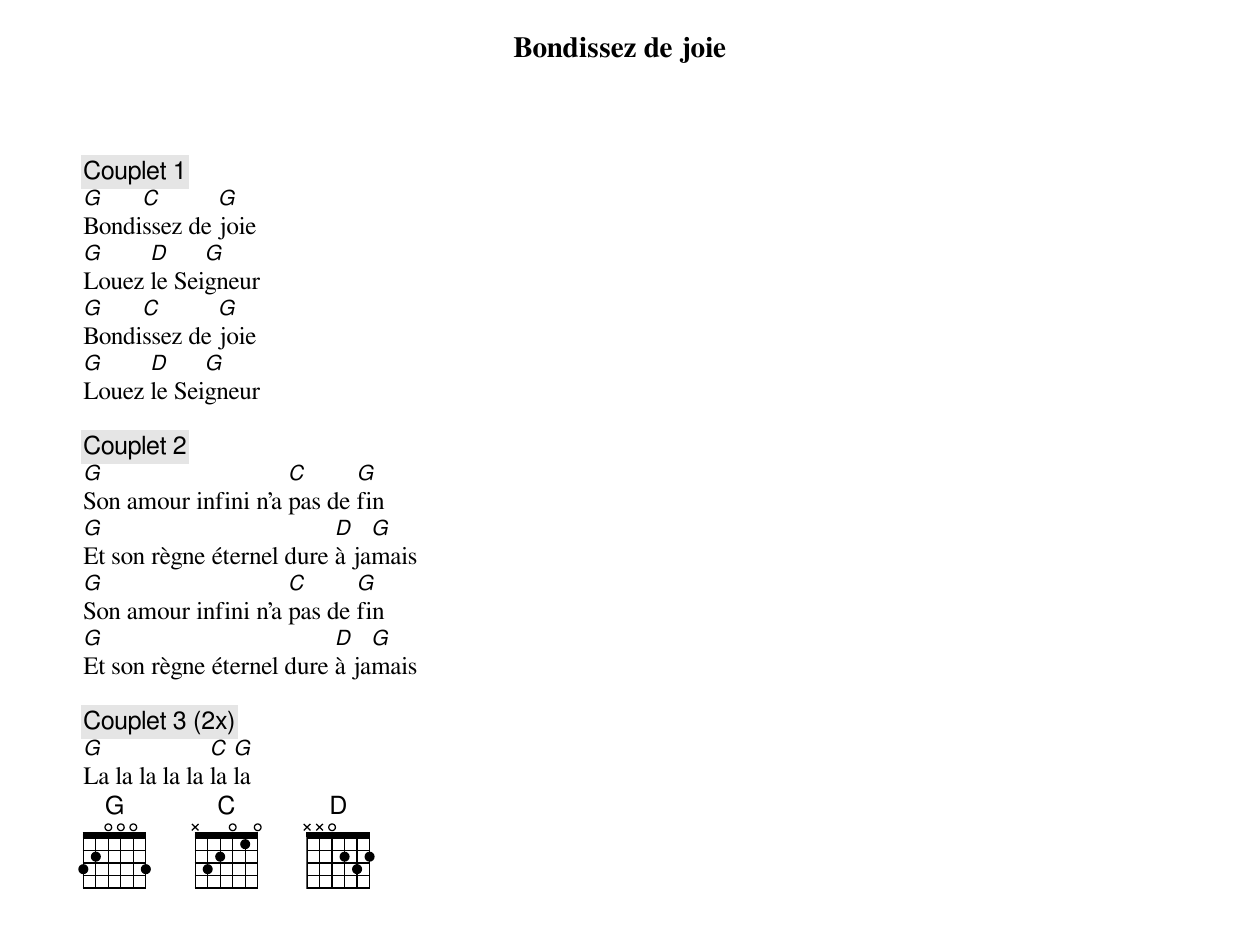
{title: Bondissez de joie}
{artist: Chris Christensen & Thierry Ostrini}
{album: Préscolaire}

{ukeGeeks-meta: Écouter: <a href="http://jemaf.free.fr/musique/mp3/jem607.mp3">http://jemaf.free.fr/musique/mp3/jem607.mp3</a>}

{comment: Couplet 1}
[G]Bondi[C]ssez de [G]joie
[G]Louez [D]le Sei[G]gneur
[G]Bondi[C]ssez de [G]joie
[G]Louez [D]le Sei[G]gneur

{comment: Couplet 2}
[G]Son amour infini n’a [C]pas de [G]fin
[G]Et son règne éternel dure [D]à ja[G]mais
[G]Son amour infini n’a [C]pas de [G]fin
[G]Et son règne éternel dure [D]à ja[G]mais

{comment: Couplet 3 (2x)}
[G]La la la la la [C]la [G]la
